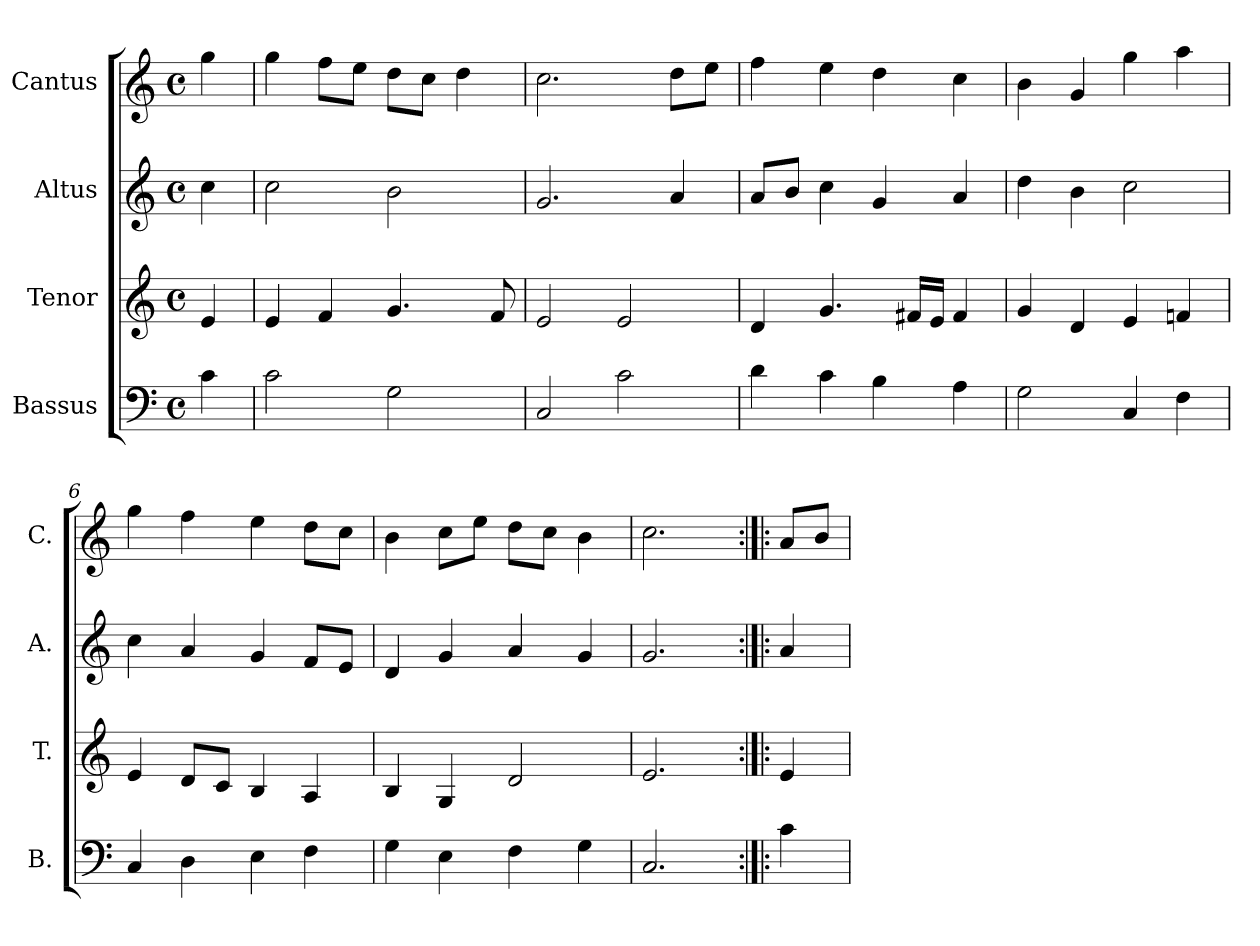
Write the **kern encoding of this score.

**kern	**kern	**kern	**kern
*part4	*part3	*part2	*part1
*staff4	*staff3	*staff2	*staff1
*I"Bassus	*I"Tenor	*I"Altus	*I"Cantus
*I'B.	*I'T.	*I'A.	*I'C.
*clefF4	*clefG2	*clefG2	*clefG2
*k[]	*k[]	*k[]	*k[]
*M4/4	*M4/4	*M4/4	*M4/4
*met(c)	*met(c)	*met(c)	*met(c)
=1	=1	=1	=1
4c\	4e/	4cc\	4gg\
=2	=2	=2	=2
2c\	4e/	2cc\	4gg\
.	4f/	.	8ff\L
.	.	.	8ee\J
2G\	4.g/	2b\	8dd\L
.	.	.	8cc\J
.	.	.	4dd\
.	8f/	.	.
=3	=3	=3	=3
2C/	2e/	2.g/	2.cc\
2c\	2e/	.	.
.	.	4a/	8dd\L
.	.	.	8ee\J
=4	=4	=4	=4
4d\	4d/	8a/L	4ff\
.	.	8b/J	.
4c\	4.g/	4cc\	4ee\
4B\	.	4g/	4dd\
.	16f#X/LL	.	.
.	16e/JJ	.	.
4A\	4f#/	4a/	4cc\
=5	=5	=5	=5
2G\	4g/	4dd\	4b\
.	4d/	4b\	4g/
4C/	4e/	2cc\	4gg\
4F\	4fn/	.	4aa\
=6	=6	=6	=6
4C/	4e/	4cc\	4gg\
4D\	8d/L	4a/	4ff\
.	8c/J	.	.
4E\	4B/	4g/	4ee\
4F\	4A/	8f/L	8dd\L
.	.	8e/J	8cc\J
=7	=7	=7	=7
4G\	4B/	4d/	4b\
4E\	4G/	4g/	8cc\L
.	.	.	8ee\J
4F\	2d/	4a/	8dd\L
.	.	.	8cc\J
4G\	.	4g/	4b\
=8	=8	=8	=8
2.C/	2.e/	2.g/	2.cc\
=9:|!|:	=9:|!|:	=9:|!|:	=9:|!|:
4c\	4e/	4a/	8a/L
.	.	.	8b/J
=	=	=	=
*-	*-	*-	*-
